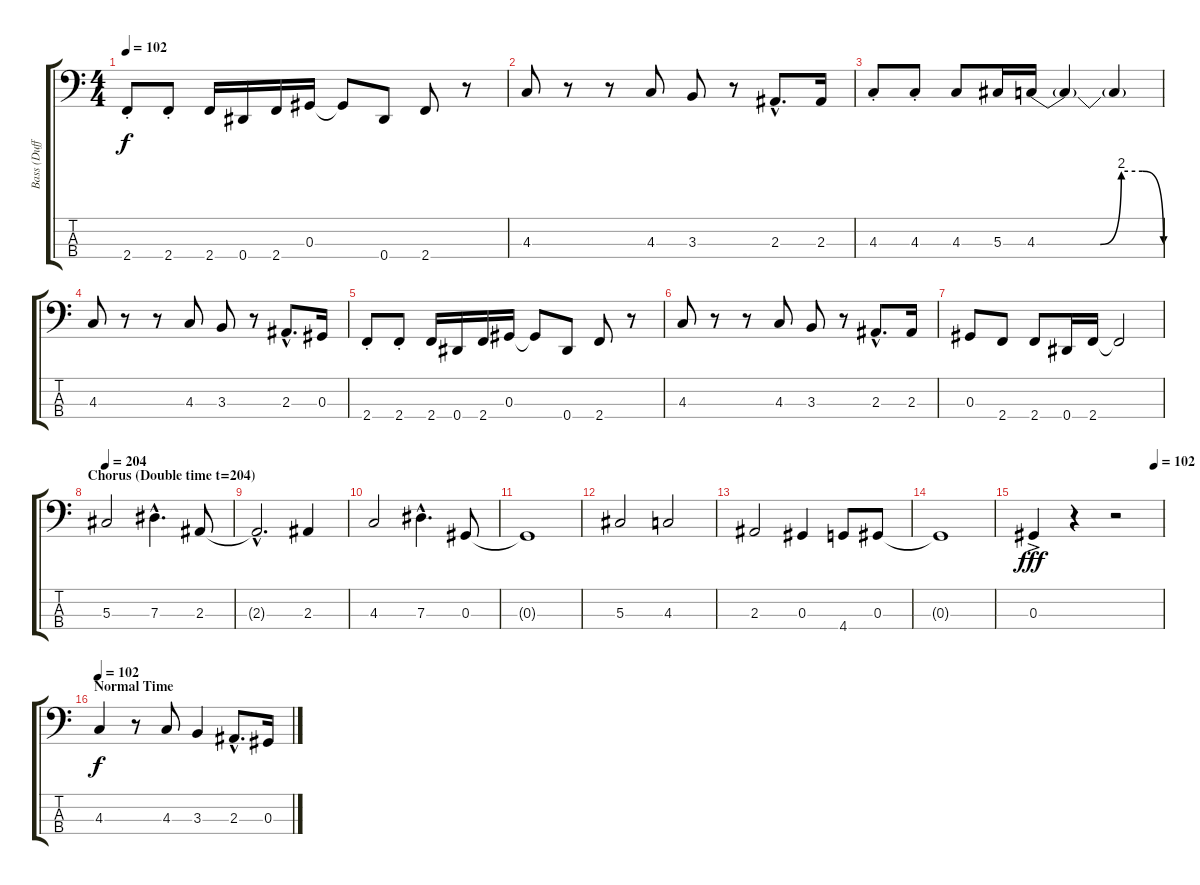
\track ("Bass (Duff)" "Bass (Duff") {instrument electricbasspick}
\staff {score tabs}
\tuning (Gb2 Db2 Ab1 Eb1) {hide}
\ts (4 4)
\tempo 102
\clef f4
\ks c
2.4{st}.8{dy f} 2.4{st}.8 2.4.16 0.4.16 2.4.16 0.3.16 0.3{t}.8 0.4.8 2.4.8 r.8 |
4.3.8 r.8 r.8 4.3.8 3.3.8 r.8 2.3{hac}.8{d} 2.3.16 |
4.3{st}.8 4.3{st}.8 4.3.8 5.3.16 4.3{be (custom 0 0 10 0 20 0 30 0 40 8 50 8 60 0)}.16 4.3{t}.4 4.3{t}.4 |
4.3.8 r.8 r.8 4.3.8 3.3.8 r.8 2.3{hac}.8{d} 0.3.16 |
2.4{st}.8 2.4{st}.8 2.4.16 0.4.16 2.4.16 0.3.16 0.3{t}.8 0.4.8 2.4.8 r.8 |
4.3.8 r.8 r.8 4.3.8 3.3.8 r.8 2.3{hac}.8{d} 2.3.16 |
0.3.8 2.4.8 2.4.8 0.4.16 2.4.16 2.4{t}.2 |
\section ("" "Chorus (Double time t=204)")
\tempo 204
5.3.2 7.3{hac}.4{d} 2.3.8 |
2.3{hac t}.2{d} 2.3.4 |
4.3.2 7.3{hac}.4{d} 0.3.8 |
0.3{t}.1 |
5.3.2 4.3.2 |
2.3.2 0.3.4 4.4.8 0.3.8 |
0.3{t}.1 |
\tempo (102 0.9375)
0.3{ac}.4{dy fff} r.4 r.2 |
\section ("" "Normal Time")
\tempo 102
4.3.4{dy f} r.8 4.3.8 3.3.4 2.3{hac}.8{d} 0.3.16
